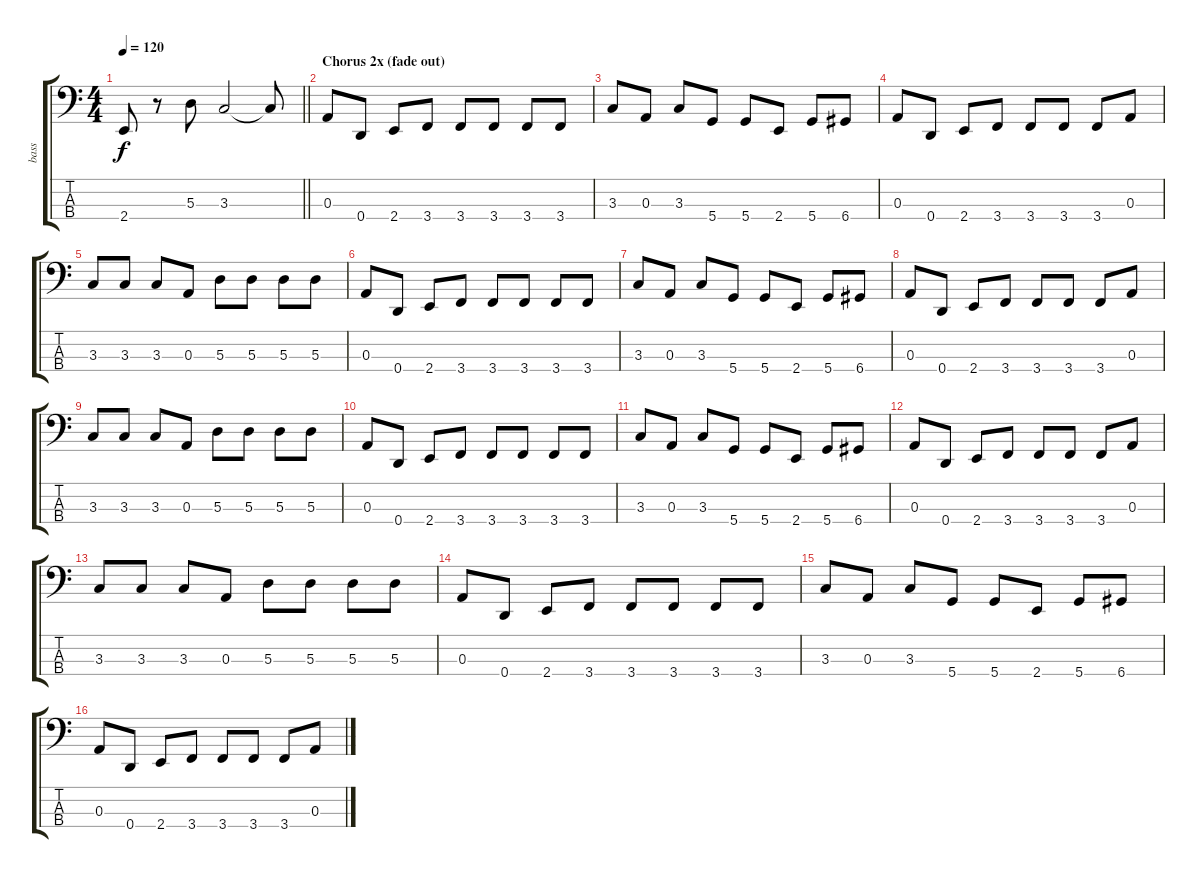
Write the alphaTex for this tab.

\track ("bass" "bass") {instrument electricbassfinger}
\staff {score tabs}
\tuning (G2 D2 A1 D1) {hide}
\ts (4 4)
\tempo 120
\clef f4
\barLineRight lightlight
\ks c
2.4.8{dy f} r.8 5.3.8 3.3.2 3.3{t}.8 |
\section ("" "Chorus 2x (fade out)")
0.3.8 0.4.8 2.4.8 3.4.8 3.4.8 3.4.8 3.4.8 3.4.8 |
3.3.8 0.3.8 3.3.8 5.4.8 5.4.8 2.4.8 5.4.8 6.4.8 |
0.3.8 0.4.8 2.4.8 3.4.8 3.4.8 3.4.8 3.4.8 0.3.8 |
3.3.8 3.3.8 3.3.8 0.3.8 5.3.8 5.3.8 5.3.8 5.3.8 |
0.3.8 0.4.8 2.4.8 3.4.8 3.4.8 3.4.8 3.4.8 3.4.8 |
3.3.8 0.3.8 3.3.8 5.4.8 5.4.8 2.4.8 5.4.8 6.4.8 |
0.3.8 0.4.8 2.4.8 3.4.8 3.4.8 3.4.8 3.4.8 0.3.8 |
3.3.8 3.3.8 3.3.8 0.3.8 5.3.8 5.3.8 5.3.8 5.3.8 |
0.3.8 0.4.8 2.4.8 3.4.8 3.4.8 3.4.8 3.4.8 3.4.8 |
3.3.8 0.3.8 3.3.8 5.4.8 5.4.8 2.4.8 5.4.8 6.4.8 |
0.3.8 0.4.8 2.4.8 3.4.8 3.4.8 3.4.8 3.4.8 0.3.8 |
3.3.8 3.3.8 3.3.8 0.3.8 5.3.8 5.3.8 5.3.8 5.3.8 |
0.3.8 0.4.8 2.4.8 3.4.8 3.4.8 3.4.8 3.4.8 3.4.8 |
3.3.8 0.3.8 3.3.8 5.4.8 5.4.8 2.4.8 5.4.8 6.4.8 |
0.3.8 0.4.8 2.4.8 3.4.8 3.4.8 3.4.8 3.4.8 0.3.8
